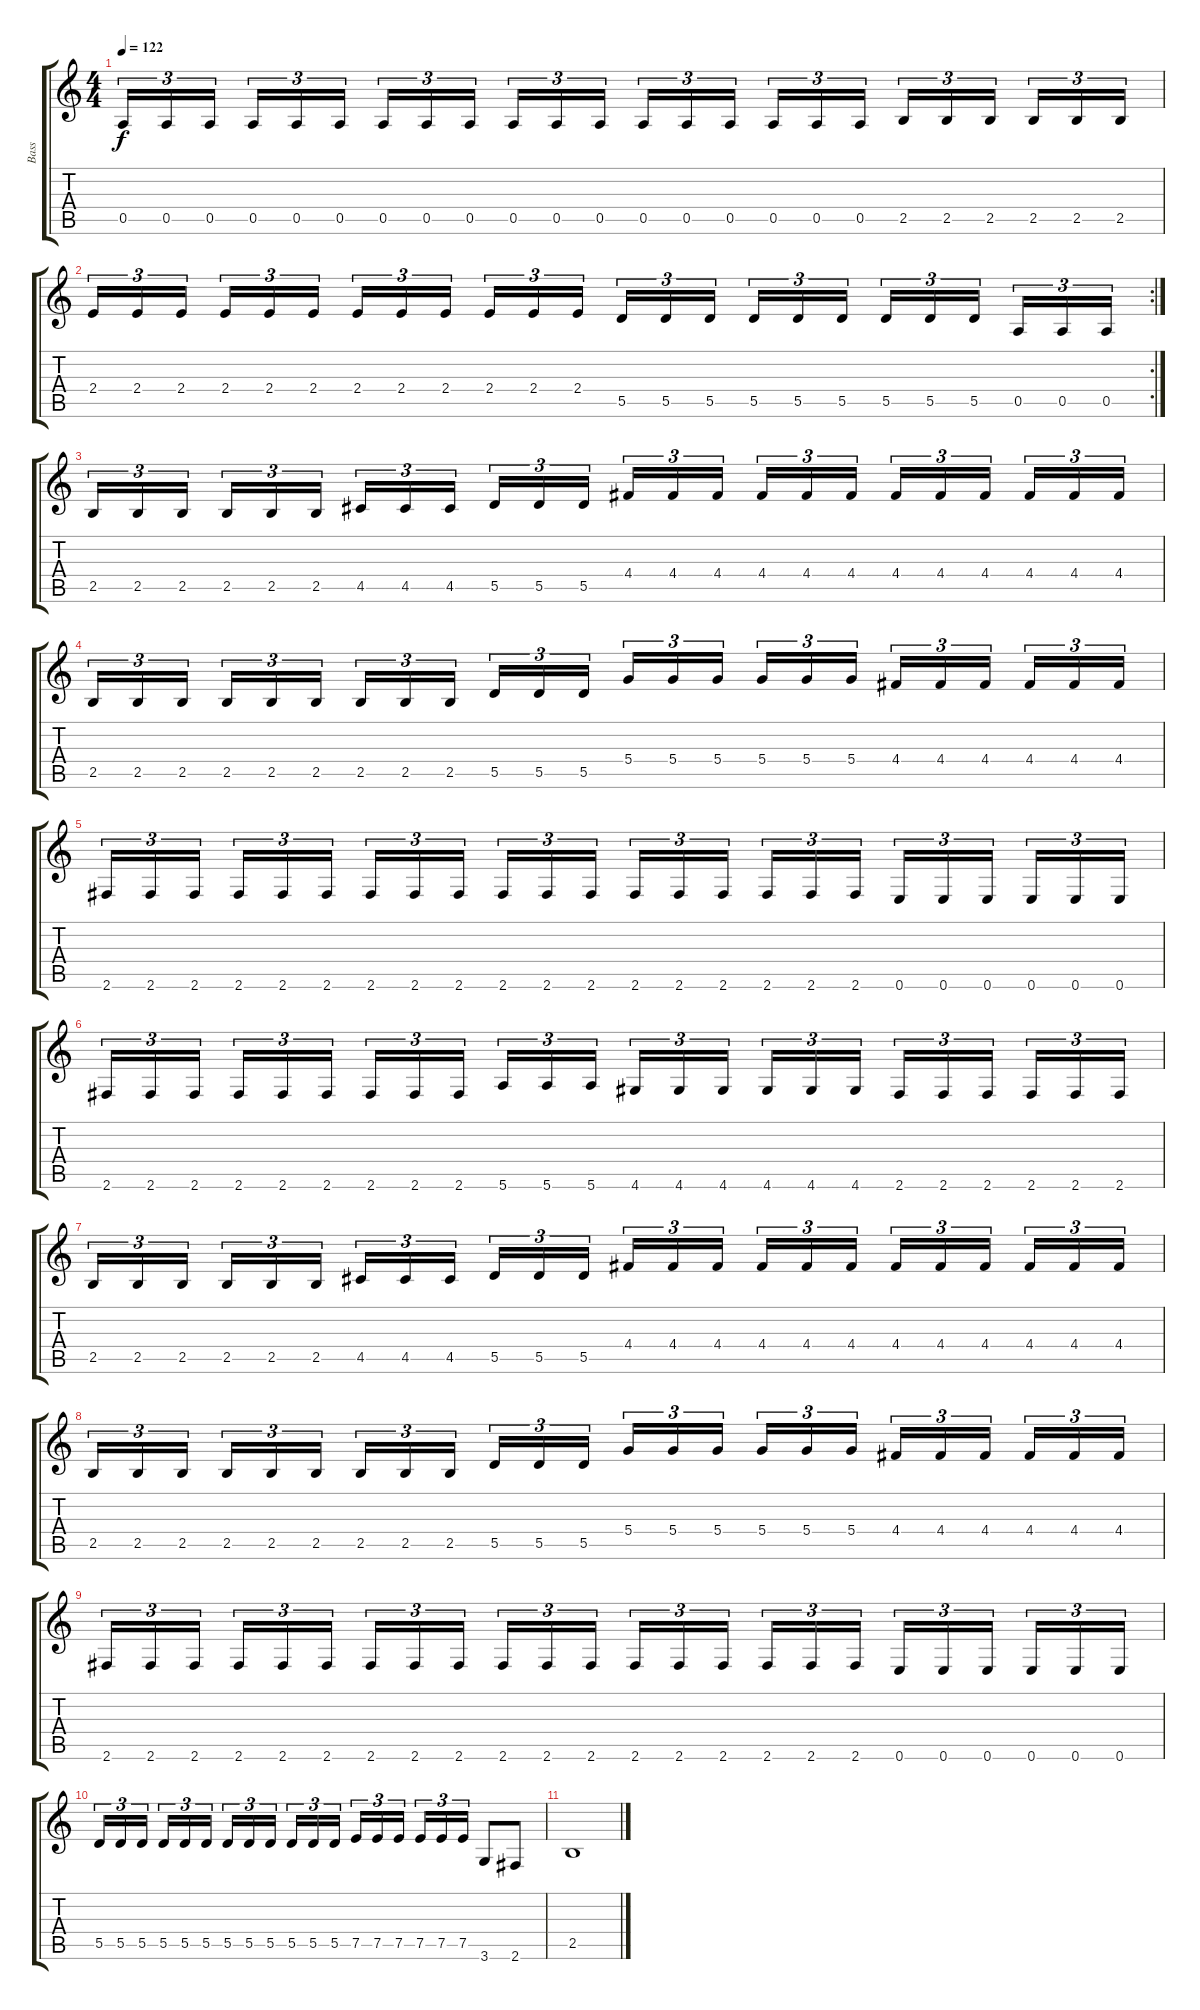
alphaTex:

\track ("Bass" "Bass") {instrument fretlessbass}
\staff {score tabs}
\tuning (E4 B3 G3 D3 A2 E2) {hide}
\ts (4 4)
\tempo 122
\clef g2
\ks c
0.5.16{tu (3 2) dy f} 0.5.16{tu (3 2)} 0.5.16{tu (3 2) beam splitsecondary} 0.5.16{tu (3 2)} 0.5.16{tu (3 2)} 0.5.16{tu (3 2)} 0.5.16{tu (3 2)} 0.5.16{tu (3 2)} 0.5.16{tu (3 2) beam splitsecondary} 0.5.16{tu (3 2)} 0.5.16{tu (3 2)} 0.5.16{tu (3 2)} 0.5.16{tu (3 2)} 0.5.16{tu (3 2)} 0.5.16{tu (3 2) beam splitsecondary} 0.5.16{tu (3 2)} 0.5.16{tu (3 2)} 0.5.16{tu (3 2)} 2.5.16{tu (3 2)} 2.5.16{tu (3 2)} 2.5.16{tu (3 2) beam splitsecondary} 2.5.16{tu (3 2)} 2.5.16{tu (3 2)} 2.5.16{tu (3 2)} |
\rc 2
2.4.16{tu (3 2)} 2.4.16{tu (3 2)} 2.4.16{tu (3 2) beam splitsecondary} 2.4.16{tu (3 2)} 2.4.16{tu (3 2)} 2.4.16{tu (3 2)} 2.4.16{tu (3 2)} 2.4.16{tu (3 2)} 2.4.16{tu (3 2) beam splitsecondary} 2.4.16{tu (3 2)} 2.4.16{tu (3 2)} 2.4.16{tu (3 2)} 5.5.16{tu (3 2)} 5.5.16{tu (3 2)} 5.5.16{tu (3 2) beam splitsecondary} 5.5.16{tu (3 2)} 5.5.16{tu (3 2)} 5.5.16{tu (3 2)} 5.5.16{tu (3 2)} 5.5.16{tu (3 2)} 5.5.16{tu (3 2) beam splitsecondary} 0.5.16{tu (3 2)} 0.5.16{tu (3 2)} 0.5.16{tu (3 2)} |
2.5.16{tu (3 2)} 2.5.16{tu (3 2)} 2.5.16{tu (3 2) beam splitsecondary} 2.5.16{tu (3 2)} 2.5.16{tu (3 2)} 2.5.16{tu (3 2)} 4.5.16{tu (3 2)} 4.5.16{tu (3 2)} 4.5.16{tu (3 2) beam splitsecondary} 5.5.16{tu (3 2)} 5.5.16{tu (3 2)} 5.5.16{tu (3 2)} 4.4.16{tu (3 2)} 4.4.16{tu (3 2)} 4.4.16{tu (3 2) beam splitsecondary} 4.4.16{tu (3 2)} 4.4.16{tu (3 2)} 4.4.16{tu (3 2)} 4.4.16{tu (3 2)} 4.4.16{tu (3 2)} 4.4.16{tu (3 2) beam splitsecondary} 4.4.16{tu (3 2)} 4.4.16{tu (3 2)} 4.4.16{tu (3 2)} |
2.5.16{tu (3 2)} 2.5.16{tu (3 2)} 2.5.16{tu (3 2) beam splitsecondary} 2.5.16{tu (3 2)} 2.5.16{tu (3 2)} 2.5.16{tu (3 2)} 2.5.16{tu (3 2)} 2.5.16{tu (3 2)} 2.5.16{tu (3 2) beam splitsecondary} 5.5.16{tu (3 2)} 5.5.16{tu (3 2)} 5.5.16{tu (3 2)} 5.4.16{tu (3 2)} 5.4.16{tu (3 2)} 5.4.16{tu (3 2) beam splitsecondary} 5.4.16{tu (3 2)} 5.4.16{tu (3 2)} 5.4.16{tu (3 2)} 4.4.16{tu (3 2)} 4.4.16{tu (3 2)} 4.4.16{tu (3 2) beam splitsecondary} 4.4.16{tu (3 2)} 4.4.16{tu (3 2)} 4.4.16{tu (3 2)} |
2.6.16{tu (3 2)} 2.6.16{tu (3 2)} 2.6.16{tu (3 2) beam splitsecondary} 2.6.16{tu (3 2)} 2.6.16{tu (3 2)} 2.6.16{tu (3 2)} 2.6.16{tu (3 2)} 2.6.16{tu (3 2)} 2.6.16{tu (3 2) beam splitsecondary} 2.6.16{tu (3 2)} 2.6.16{tu (3 2)} 2.6.16{tu (3 2)} 2.6.16{tu (3 2)} 2.6.16{tu (3 2)} 2.6.16{tu (3 2) beam splitsecondary} 2.6.16{tu (3 2)} 2.6.16{tu (3 2)} 2.6.16{tu (3 2)} 0.6.16{tu (3 2)} 0.6.16{tu (3 2)} 0.6.16{tu (3 2) beam splitsecondary} 0.6.16{tu (3 2)} 0.6.16{tu (3 2)} 0.6.16{tu (3 2)} |
2.6.16{tu (3 2)} 2.6.16{tu (3 2)} 2.6.16{tu (3 2) beam splitsecondary} 2.6.16{tu (3 2)} 2.6.16{tu (3 2)} 2.6.16{tu (3 2)} 2.6.16{tu (3 2)} 2.6.16{tu (3 2)} 2.6.16{tu (3 2) beam splitsecondary} 5.6.16{tu (3 2)} 5.6.16{tu (3 2)} 5.6.16{tu (3 2)} 4.6.16{tu (3 2)} 4.6.16{tu (3 2)} 4.6.16{tu (3 2) beam splitsecondary} 4.6.16{tu (3 2)} 4.6.16{tu (3 2)} 4.6.16{tu (3 2)} 2.6.16{tu (3 2)} 2.6.16{tu (3 2)} 2.6.16{tu (3 2) beam splitsecondary} 2.6.16{tu (3 2)} 2.6.16{tu (3 2)} 2.6.16{tu (3 2)} |
2.5.16{tu (3 2)} 2.5.16{tu (3 2)} 2.5.16{tu (3 2) beam splitsecondary} 2.5.16{tu (3 2)} 2.5.16{tu (3 2)} 2.5.16{tu (3 2)} 4.5.16{tu (3 2)} 4.5.16{tu (3 2)} 4.5.16{tu (3 2) beam splitsecondary} 5.5.16{tu (3 2)} 5.5.16{tu (3 2)} 5.5.16{tu (3 2)} 4.4.16{tu (3 2)} 4.4.16{tu (3 2)} 4.4.16{tu (3 2) beam splitsecondary} 4.4.16{tu (3 2)} 4.4.16{tu (3 2)} 4.4.16{tu (3 2)} 4.4.16{tu (3 2)} 4.4.16{tu (3 2)} 4.4.16{tu (3 2) beam splitsecondary} 4.4.16{tu (3 2)} 4.4.16{tu (3 2)} 4.4.16{tu (3 2)} |
2.5.16{tu (3 2)} 2.5.16{tu (3 2)} 2.5.16{tu (3 2) beam splitsecondary} 2.5.16{tu (3 2)} 2.5.16{tu (3 2)} 2.5.16{tu (3 2)} 2.5.16{tu (3 2)} 2.5.16{tu (3 2)} 2.5.16{tu (3 2) beam splitsecondary} 5.5.16{tu (3 2)} 5.5.16{tu (3 2)} 5.5.16{tu (3 2)} 5.4.16{tu (3 2)} 5.4.16{tu (3 2)} 5.4.16{tu (3 2) beam splitsecondary} 5.4.16{tu (3 2)} 5.4.16{tu (3 2)} 5.4.16{tu (3 2)} 4.4.16{tu (3 2)} 4.4.16{tu (3 2)} 4.4.16{tu (3 2) beam splitsecondary} 4.4.16{tu (3 2)} 4.4.16{tu (3 2)} 4.4.16{tu (3 2)} |
2.6.16{tu (3 2)} 2.6.16{tu (3 2)} 2.6.16{tu (3 2) beam splitsecondary} 2.6.16{tu (3 2)} 2.6.16{tu (3 2)} 2.6.16{tu (3 2)} 2.6.16{tu (3 2)} 2.6.16{tu (3 2)} 2.6.16{tu (3 2) beam splitsecondary} 2.6.16{tu (3 2)} 2.6.16{tu (3 2)} 2.6.16{tu (3 2)} 2.6.16{tu (3 2)} 2.6.16{tu (3 2)} 2.6.16{tu (3 2) beam splitsecondary} 2.6.16{tu (3 2)} 2.6.16{tu (3 2)} 2.6.16{tu (3 2)} 0.6.16{tu (3 2)} 0.6.16{tu (3 2)} 0.6.16{tu (3 2) beam splitsecondary} 0.6.16{tu (3 2)} 0.6.16{tu (3 2)} 0.6.16{tu (3 2)} |
5.5.16{tu (3 2)} 5.5.16{tu (3 2)} 5.5.16{tu (3 2) beam splitsecondary} 5.5.16{tu (3 2)} 5.5.16{tu (3 2)} 5.5.16{tu (3 2)} 5.5.16{tu (3 2)} 5.5.16{tu (3 2)} 5.5.16{tu (3 2) beam splitsecondary} 5.5.16{tu (3 2)} 5.5.16{tu (3 2)} 5.5.16{tu (3 2)} 7.5.16{tu (3 2)} 7.5.16{tu (3 2)} 7.5.16{tu (3 2) beam splitsecondary} 7.5.16{tu (3 2)} 7.5.16{tu (3 2)} 7.5.16{tu (3 2)} 3.6.8 2.6.8 |
2.5.1
